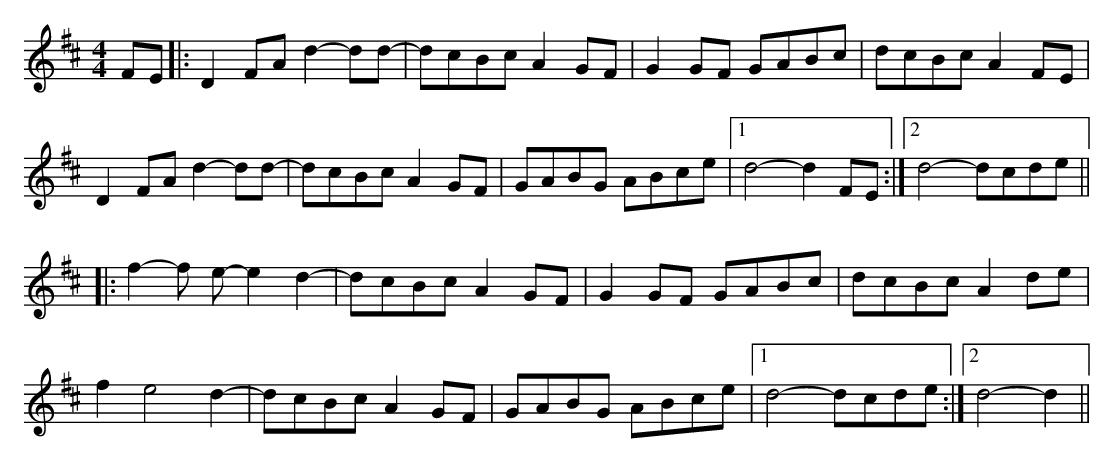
X:1
M:4/4
K:D
FE|:D2 FA d2- dd-|dcBc A2 GF|G2 GF GABc|dcBc A2 FE|
D2 FA d2- dd-|dcBc A2 GF|GABG ABce|1 d4- d2 FE:|2 d4- dcde||
|:f2- f e- e2 d2-|dcBc A2 GF|G2 GF GABc|dcBc A2 de|
f2 e4 d2-|dcBc A2 GF|GABG ABce|1 d4- dcde:|2 d4- d2||
